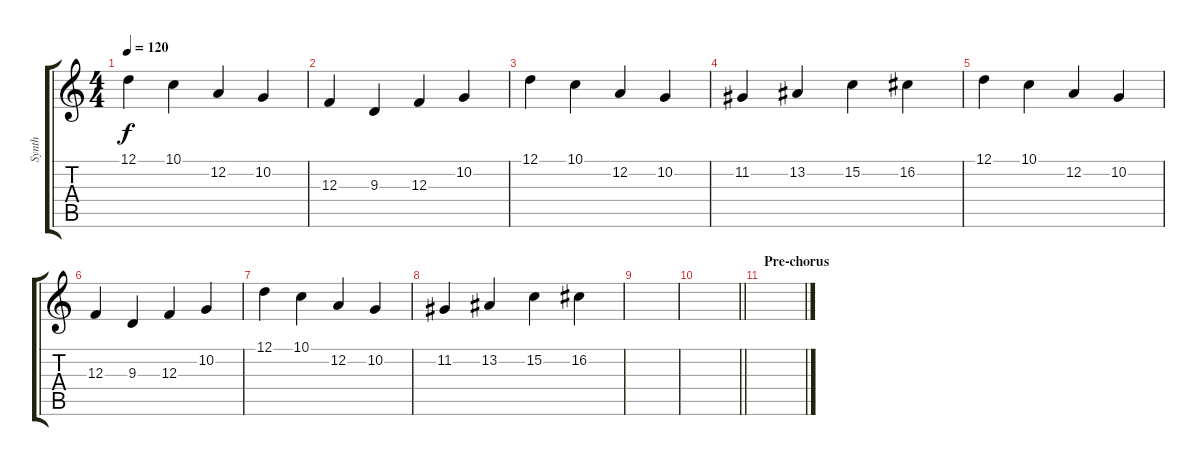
\track ("Synth" "Synth") {instrument lead2sawtooth}
\staff {score tabs}
\tuning (D4 A3 F3 C3 G2 C2) {hide}
\ts (4 4)
\tempo 120
\clef g2
\ks c
12.1.4{dy f} 10.1.4 12.2.4 10.2.4 |
12.3.4 9.3.4 12.3.4 10.2.4 |
12.1.4 10.1.4 12.2.4 10.2.4 |
11.2.4 13.2.4 15.2.4 16.2.4 |
12.1.4 10.1.4 12.2.4 10.2.4 |
12.3.4 9.3.4 12.3.4 10.2.4 |
12.1.4 10.1.4 12.2.4 10.2.4 |
11.2.4 13.2.4 15.2.4 16.2.4 |
|
\barLineRight lightlight
|
\section ("" "Pre-chorus")
